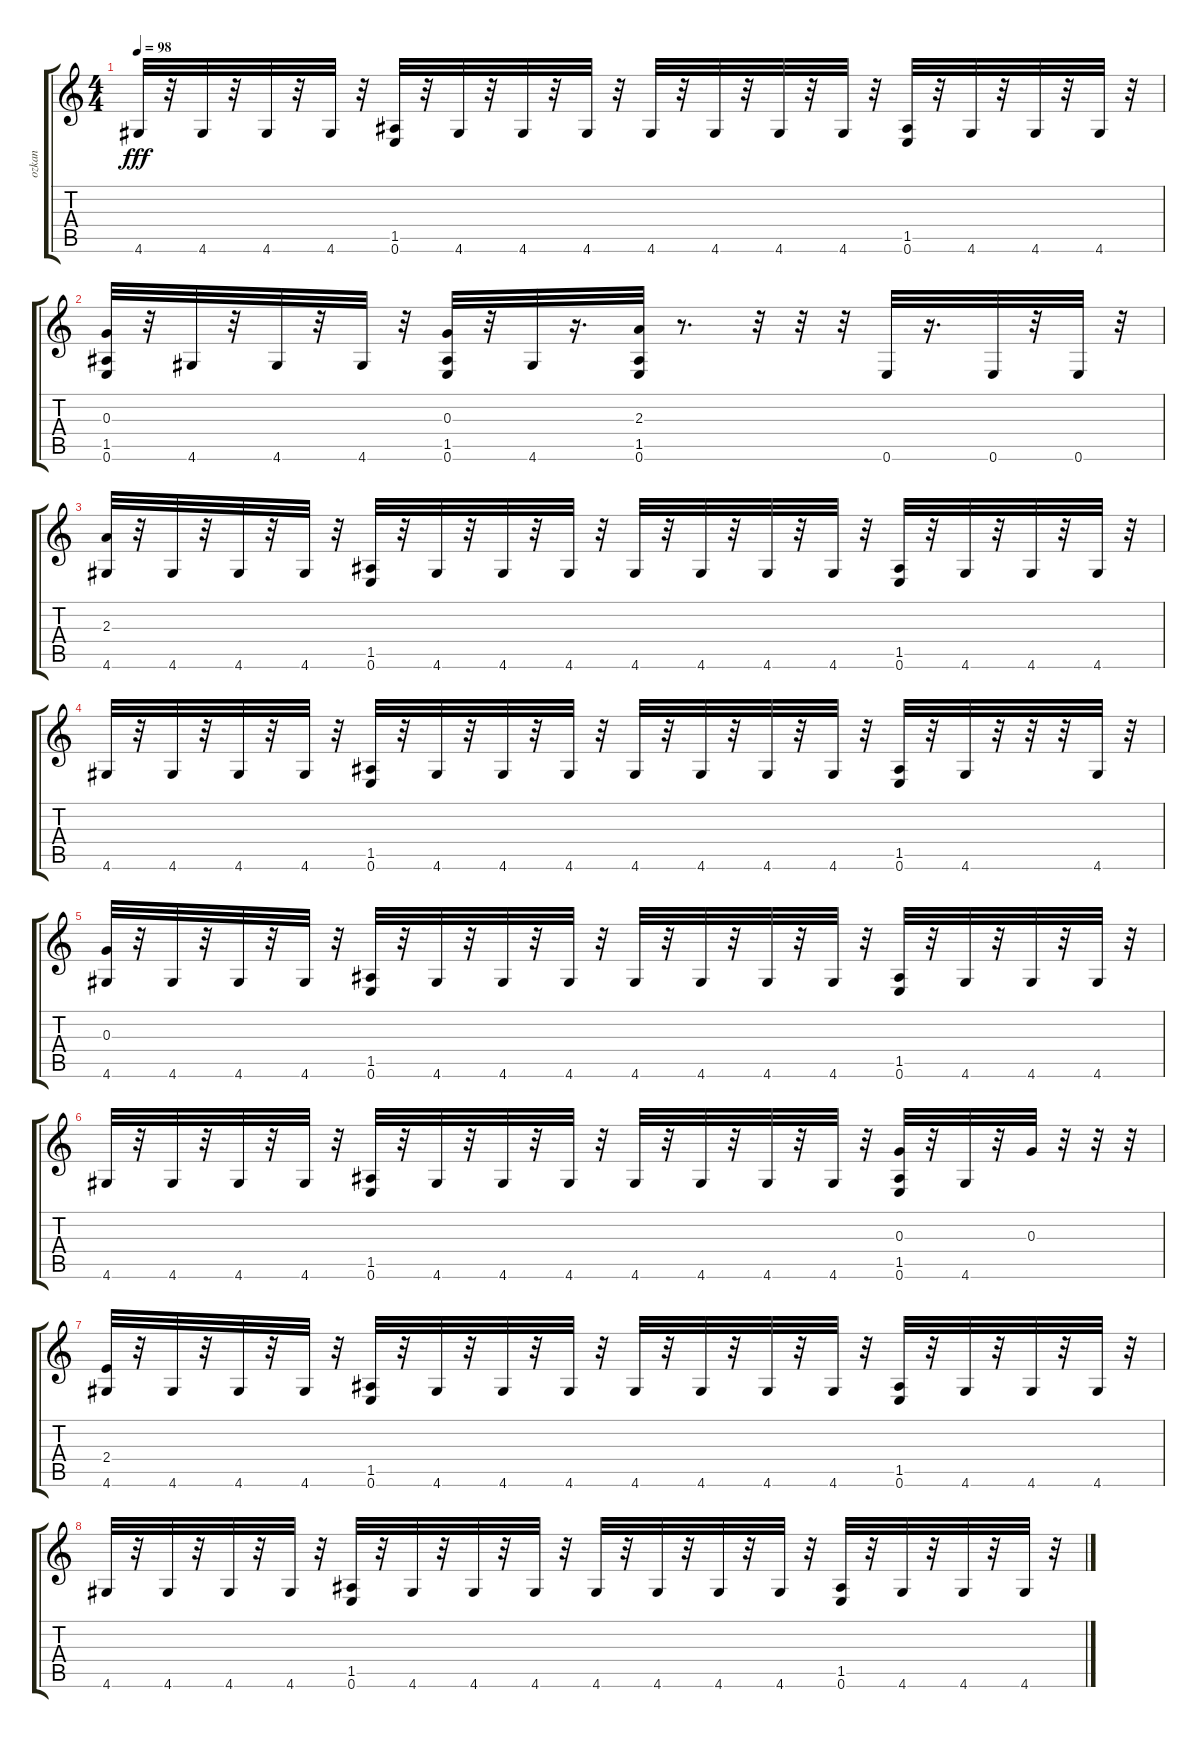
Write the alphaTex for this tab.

\track ("ozkan" "ozkan") {instrument electricbassfinger}
\staff {score tabs}
\tuning (E4 B3 G3 D3 A2 E2) {hide}
\ts (4 4)
\tempo 98
\clef g2
\ks c
4.6.32{dy fff} r.32 4.6.32 r.32 4.6.32 r.32 4.6.32 r.32 (1.5 0.6).32 r.32 4.6.32 r.32 4.6.32 r.32 4.6.32 r.32 4.6.32 r.32 4.6.32 r.32 4.6.32 r.32 4.6.32 r.32 (1.5 0.6).32 r.32 4.6.32 r.32 4.6.32 r.32 4.6.32 r.32 |
(0.3 1.5 0.6).32 r.32 4.6.32 r.32 4.6.32 r.32 4.6.32 r.32 (0.3 1.5 0.6).32 r.32 4.6.32 r.16{d} (2.3 1.5 0.6).32 r.8{d} r.32 r.32 r.32 0.6.32 r.16{d} 0.6.32 r.32 0.6.32 r.32 |
(2.3 4.6).32 r.32 4.6.32 r.32 4.6.32 r.32 4.6.32 r.32 (1.5 0.6).32 r.32 4.6.32 r.32 4.6.32 r.32 4.6.32 r.32 4.6.32 r.32 4.6.32 r.32 4.6.32 r.32 4.6.32 r.32 (1.5 0.6).32 r.32 4.6.32 r.32 4.6.32 r.32 4.6.32 r.32 |
4.6.32 r.32 4.6.32 r.32 4.6.32 r.32 4.6.32 r.32 (1.5 0.6).32 r.32 4.6.32 r.32 4.6.32 r.32 4.6.32 r.32 4.6.32 r.32 4.6.32 r.32 4.6.32 r.32 4.6.32 r.32 (1.5 0.6).32 r.32 4.6.32 r.32 r.32 r.32 4.6.32 r.32 |
(0.3 4.6).32 r.32 4.6.32 r.32 4.6.32 r.32 4.6.32 r.32 (1.5 0.6).32 r.32 4.6.32 r.32 4.6.32 r.32 4.6.32 r.32 4.6.32 r.32 4.6.32 r.32 4.6.32 r.32 4.6.32 r.32 (1.5 0.6).32 r.32 4.6.32 r.32 4.6.32 r.32 4.6.32 r.32 |
4.6.32 r.32 4.6.32 r.32 4.6.32 r.32 4.6.32 r.32 (1.5 0.6).32 r.32 4.6.32 r.32 4.6.32 r.32 4.6.32 r.32 4.6.32 r.32 4.6.32 r.32 4.6.32 r.32 4.6.32 r.32 (0.3 1.5 0.6).32 r.32 4.6.32 r.32 0.3.32 r.32 r.32 r.32 |
(2.4 4.6).32 r.32 4.6.32 r.32 4.6.32 r.32 4.6.32 r.32 (1.5 0.6).32 r.32 4.6.32 r.32 4.6.32 r.32 4.6.32 r.32 4.6.32 r.32 4.6.32 r.32 4.6.32 r.32 4.6.32 r.32 (1.5 0.6).32 r.32 4.6.32 r.32 4.6.32 r.32 4.6.32 r.32 |
4.6.32 r.32 4.6.32 r.32 4.6.32 r.32 4.6.32 r.32 (1.5 0.6).32 r.32 4.6.32 r.32 4.6.32 r.32 4.6.32 r.32 4.6.32 r.32 4.6.32 r.32 4.6.32 r.32 4.6.32 r.32 (1.5 0.6).32 r.32 4.6.32 r.32 4.6.32 r.32 4.6.32 r.32
